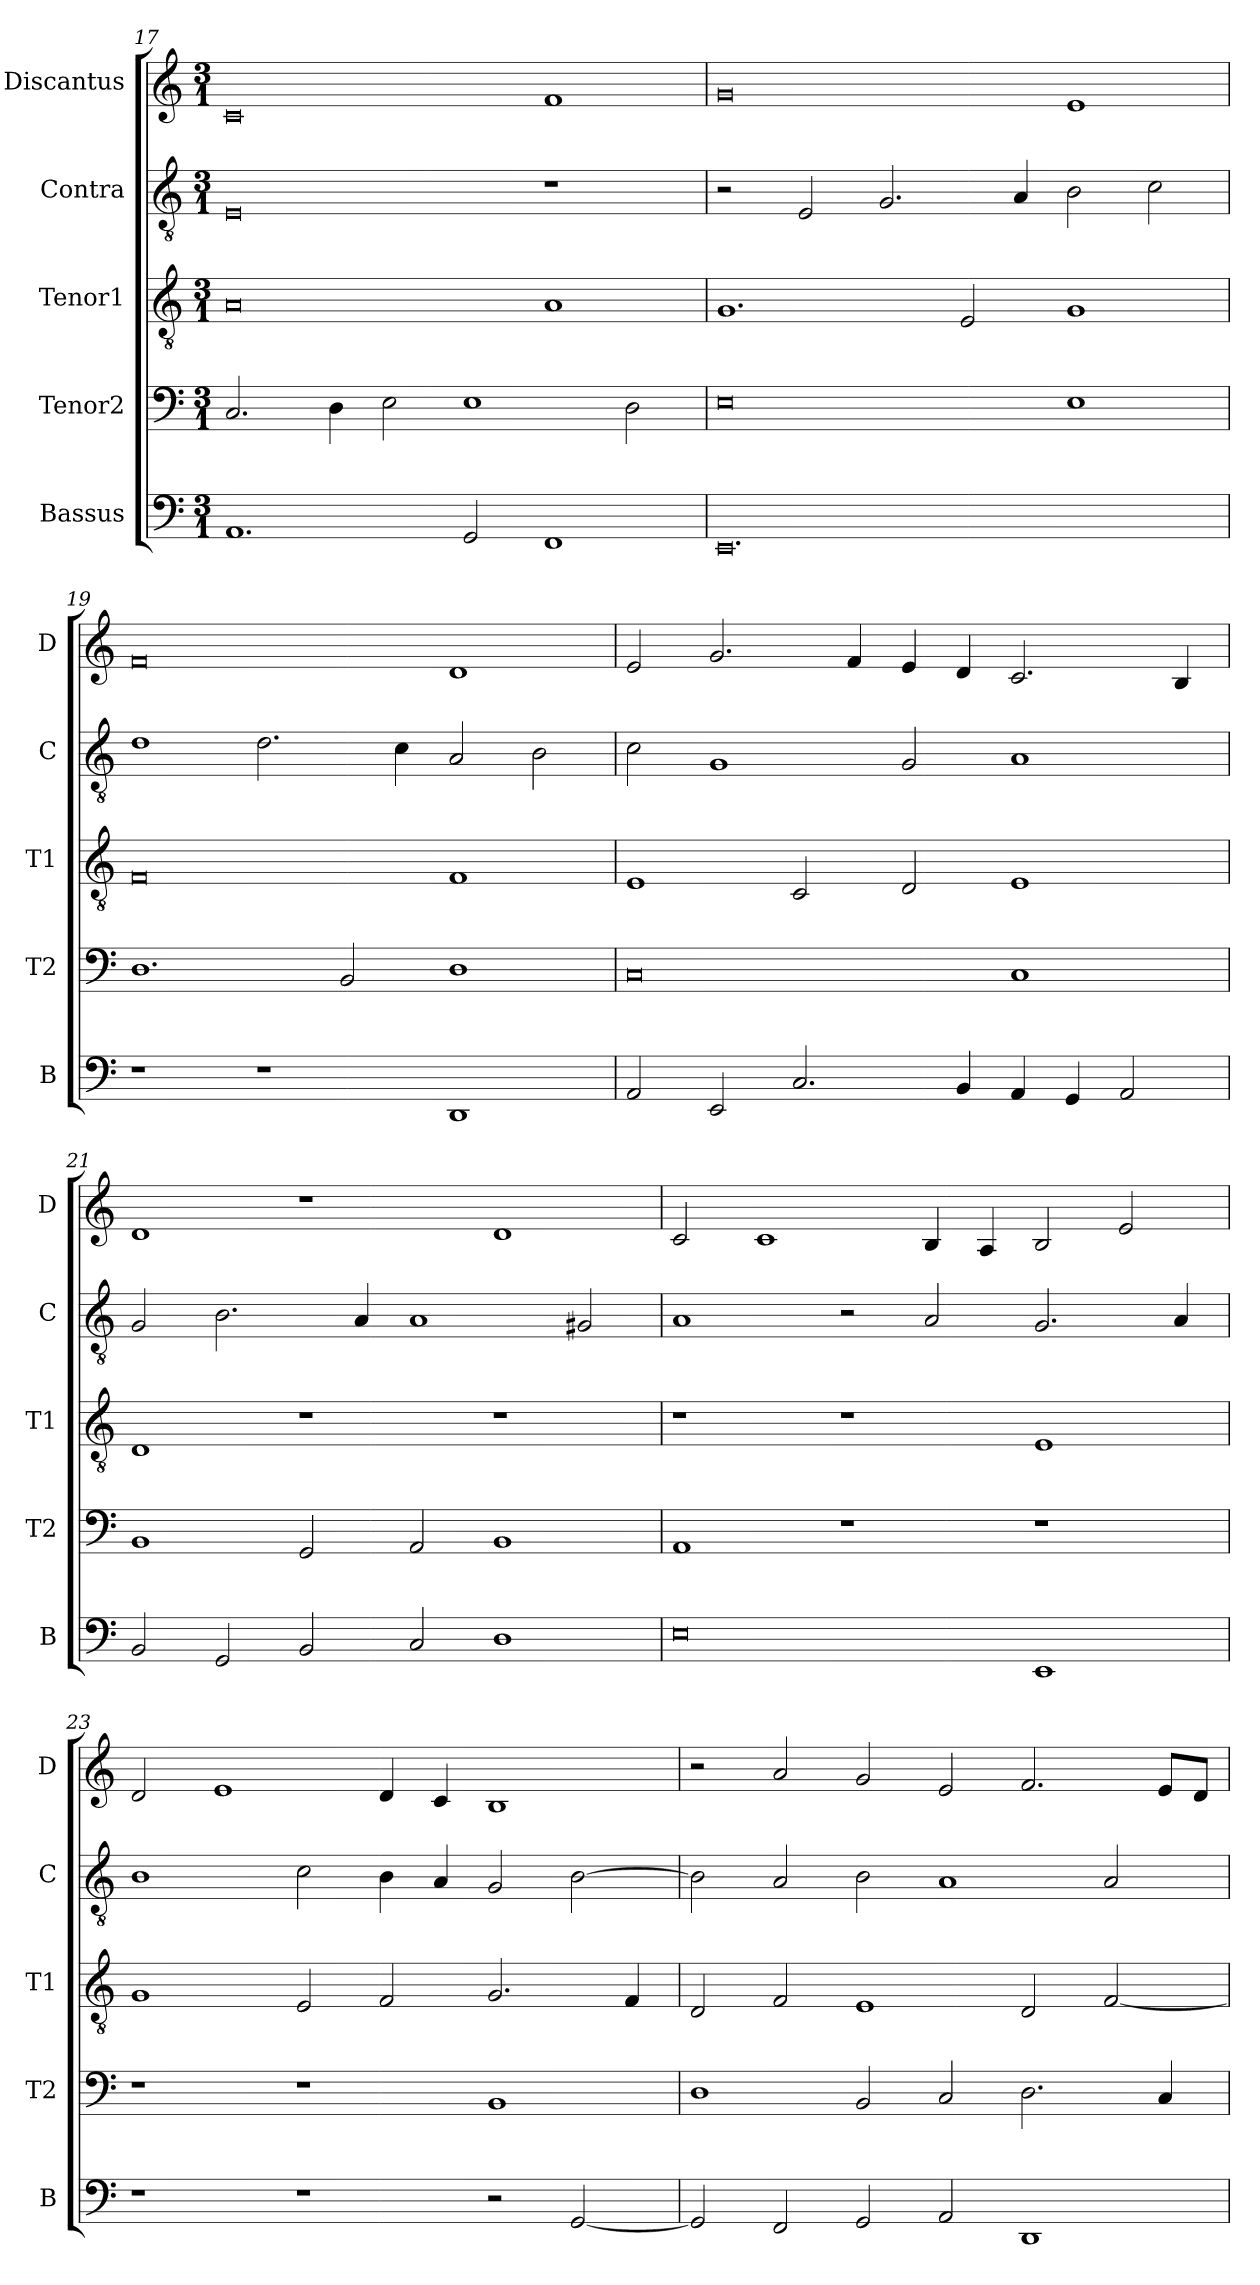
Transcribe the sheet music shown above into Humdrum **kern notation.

**kern	**kern	**kern	**kern	**kern
*part5	*part4	*part3	*part2	*part1
*staff5	*staff4	*staff3	*staff2	*staff1
*I"Bassus	*I"Tenor2	*I"Tenor1	*I"Contra	*I"Discantus
*I'B	*I'T2	*I'T1	*I'C	*I'D
*clefF4	*clefF4	*clefGv2	*clefGv2	*clefG2
*k[]	*k[]	*k[]	*k[]	*k[]
*M3/1	*M3/1	*M3/1	*M3/1	*M3/1
=17	=17	=17	=17	=17
1.AA	2.C/	0A	0E	0c
.	4D\	.	.	.
.	2E\	.	.	.
2GG/	1E	.	.	.
1FF	.	1A	1r	1f
.	2D\	.	.	.
=18	=18	=18	=18	=18
0.EE	0E	1.G	2r	0g
.	.	.	2E/	.
.	.	.	2.G/	.
.	.	2E/	.	.
.	.	.	4A/	.
.	1E	1G	2B\	1e
.	.	.	2c\	.
=19	=19	=19	=19	=19
1r	1.D	0F	1d	0f
1r	.	.	2.d\	.
.	2BB/	.	.	.
.	.	.	4c\	.
1DD	1D	1F	2A/	1d
.	.	.	2B\	.
=20	=20	=20	=20	=20
2AA/	0C	1E	2c\	2e/
2EE/	.	.	1G	2.g/
2.C/	.	2C/	.	.
.	.	.	.	4f/
.	.	2D/	2G/	4e/
4BB/	.	.	.	4d/
4AA/	1C	1E	1A	2.c/
4GG/	.	.	.	.
2AA/	.	.	.	.
.	.	.	.	4B/
=21	=21	=21	=21	=21
2BB/	1BB	1D	2G/	1d
2GG/	.	.	2.B\	.
2BB/	2GG/	1r	.	1r
.	.	.	4A/	.
2C/	2AA/	.	1A	.
1D	1BB	1r	.	1d
.	.	.	2G#X/	.
=22	=22	=22	=22	=22
0E	1AA	1r	1A	2c/
.	.	.	.	1c
.	1r	1r	2r	.
.	.	.	2A/	4B/
.	.	.	.	4A/
1EE	1r	1E	2.G/	2B/
.	.	.	.	2e/
.	.	.	4A/	.
=23	=23	=23	=23	=23
1r	1r	1G	1B	2d/
.	.	.	.	1e
1r	1r	2E/	2c\	.
.	.	2F/	4B\	4d/
.	.	.	4A/	4c/
2r	1BB	2.G/	2G/	1B
[2GG/	.	.	[2B\	.
.	.	4F/	.	.
=24	=24	=24	=24	=24
2GG/]	1D	2D/	2B\]	2r
2FF/	.	2F/	2A/	2a/
2GG/	2BB/	1E	2B\	2g/
2AA/	2C/	.	1A	2e/
1DD	2.D\	2D/	.	2.f/
.	.	[2F/	2A/	.
.	4C/	.	.	8e/L
.	.	.	.	8d/J
=	=	=	=	=
*-	*-	*-	*-	*-
